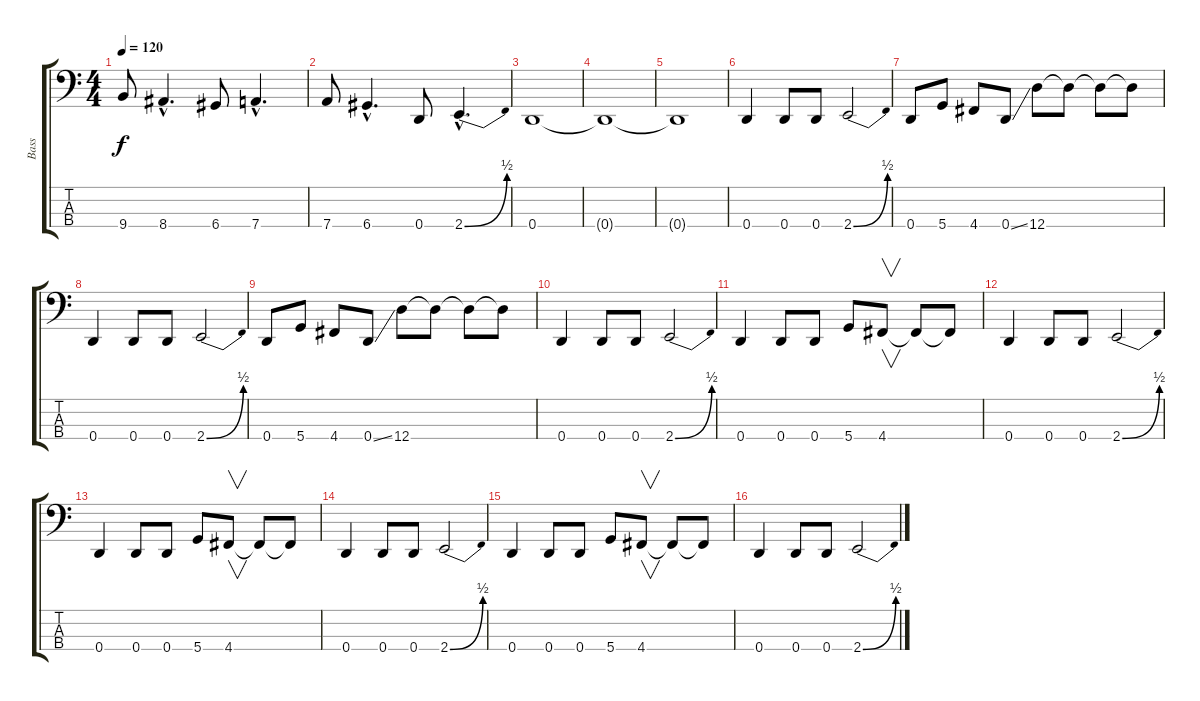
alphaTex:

\track ("Bass" "Bass") {instrument electricbasspick}
\staff {score tabs}
\tuning (G2 D2 A1 D1) {hide}
\ts (4 4)
\tempo 120
\clef f4
\ks c
9.4.8{dy f} 8.4{hac}.4{d} 6.4.8 7.4{hac}.4{d} |
7.4.8 6.4{hac}.4{d} 0.4.8 2.4{be (bend 0 0 60 2) hac}.4{d} |
0.4.1 |
0.4{t}.1 |
0.4{t}.1 |
0.4.4 0.4.8 0.4.8 2.4{be (bend 0 0 60 2)}.2 |
0.4.8 5.4.8 4.4.8 0.4{ss}.8 12.4.8 12.4{t}.8 12.4{t}.8 12.4{t}.8 |
0.4.4 0.4.8 0.4.8 2.4{be (bend 0 0 60 2)}.2 |
0.4.8 5.4.8 4.4.8 0.4{ss}.8 12.4.8 12.4{t}.8 12.4{t}.8 12.4{t}.8 |
0.4.4 0.4.8 0.4.8 2.4{be (bend 0 0 60 2)}.2 |
0.4.4 0.4.8 0.4.8 5.4.8 4.4.8{v} 4.4{t}.8 4.4{t}.8 |
0.4.4 0.4.8 0.4.8 2.4{be (bend 0 0 60 2)}.2 |
0.4.4 0.4.8 0.4.8 5.4.8 4.4.8{v} 4.4{t}.8 4.4{t}.8 |
0.4.4 0.4.8 0.4.8 2.4{be (bend 0 0 60 2)}.2 |
0.4.4 0.4.8 0.4.8 5.4.8 4.4.8{v} 4.4{t}.8 4.4{t}.8 |
0.4.4 0.4.8 0.4.8 2.4{be (bend 0 0 60 2)}.2
